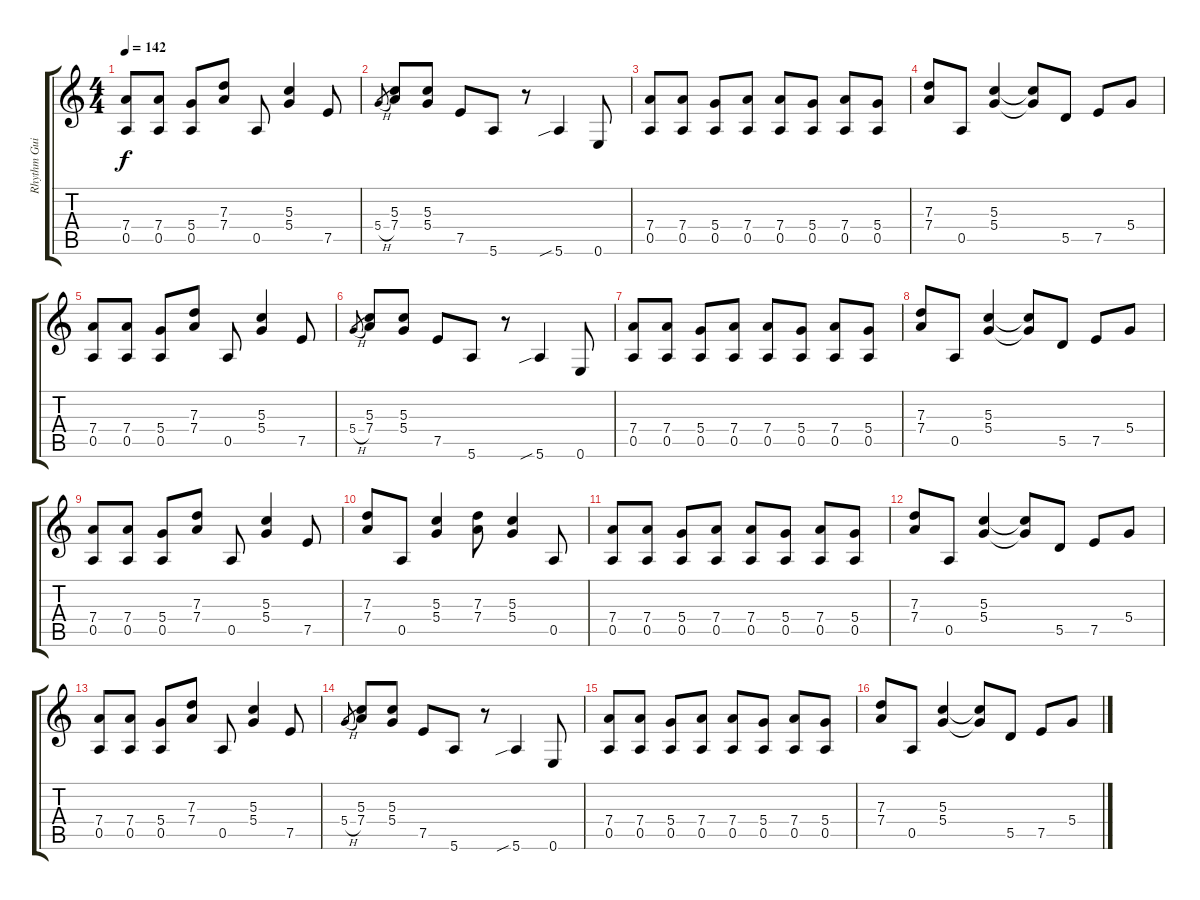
\track ("Rhythm Guitar" "Rhythm Gui") {instrument overdrivenguitar}
\staff {score tabs}
\tuning (E4 B3 G3 D3 A2 E2) {hide}
\ts (4 4)
\tempo 142
\clef g2
\ks c
(7.4 0.5).8{dy f} (7.4 0.5).8 (5.4 0.5).8 (7.3 7.4).8 0.5.8 (5.3 5.4).4 7.5.8 |
5.4{h}.8{gr} (5.3 7.4).8 (5.3 5.4).8 7.5.8 5.6.8 r.8 5.6{sib}.4 0.6.8 |
(7.4 0.5).8 (7.4 0.5).8 (5.4 0.5).8 (7.4 0.5).8 (7.4 0.5).8 (5.4 0.5).8 (7.4 0.5).8 (5.4 0.5).8 |
(7.3 7.4).8 0.5.8 (5.3 5.4).4 (5.3{t} 5.4{t}).8 5.5.8 7.5.8 5.4.8 |
(7.4 0.5).8 (7.4 0.5).8 (5.4 0.5).8 (7.3 7.4).8 0.5.8 (5.3 5.4).4 7.5.8 |
5.4{h}.8{gr} (5.3 7.4).8 (5.3 5.4).8 7.5.8 5.6.8 r.8 5.6{sib}.4 0.6.8 |
(7.4 0.5).8 (7.4 0.5).8 (5.4 0.5).8 (7.4 0.5).8 (7.4 0.5).8 (5.4 0.5).8 (7.4 0.5).8 (5.4 0.5).8 |
(7.3 7.4).8 0.5.8 (5.3 5.4).4 (5.3{t} 5.4{t}).8 5.5.8 7.5.8 5.4.8 |
(7.4 0.5).8 (7.4 0.5).8 (5.4 0.5).8 (7.3 7.4).8 0.5.8 (5.3 5.4).4 7.5.8 |
(7.3 7.4).8 0.5.8 (5.3 5.4).4 (7.3 7.4).8 (5.3 5.4).4 0.5.8 |
(7.4 0.5).8 (7.4 0.5).8 (5.4 0.5).8 (7.4 0.5).8 (7.4 0.5).8 (5.4 0.5).8 (7.4 0.5).8 (5.4 0.5).8 |
(7.3 7.4).8 0.5.8 (5.3 5.4).4 (5.3{t} 5.4{t}).8 5.5.8 7.5.8 5.4.8 |
(7.4 0.5).8 (7.4 0.5).8 (5.4 0.5).8 (7.3 7.4).8 0.5.8 (5.3 5.4).4 7.5.8 |
5.4{h}.8{gr} (5.3 7.4).8 (5.3 5.4).8 7.5.8 5.6.8 r.8 5.6{sib}.4 0.6.8 |
(7.4 0.5).8 (7.4 0.5).8 (5.4 0.5).8 (7.4 0.5).8 (7.4 0.5).8 (5.4 0.5).8 (7.4 0.5).8 (5.4 0.5).8 |
(7.3 7.4).8 0.5.8 (5.3 5.4).4 (5.3{t} 5.4{t}).8 5.5.8 7.5.8 5.4.8
